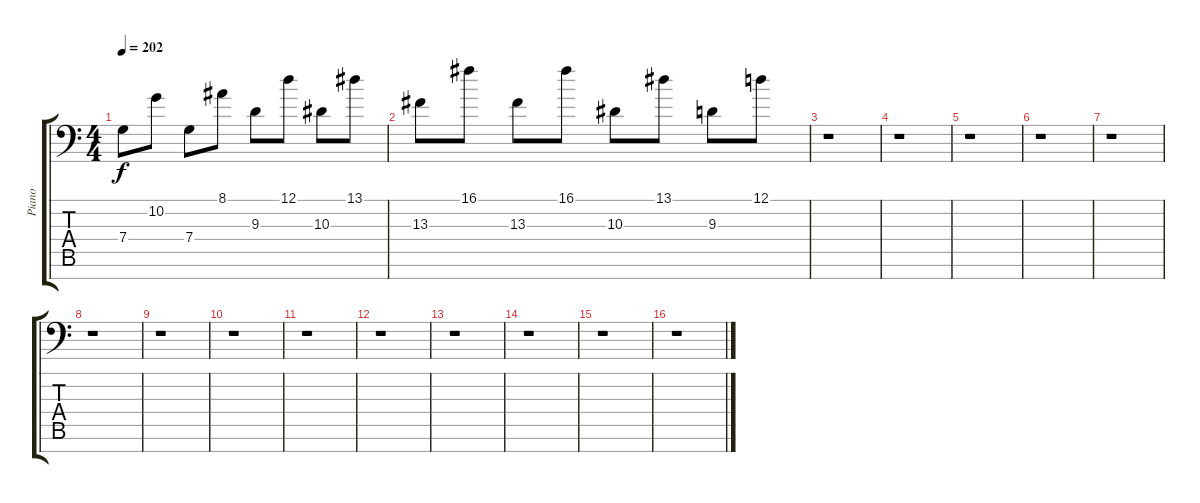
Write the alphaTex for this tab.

\track ("Piano" "Piano") {instrument vibraphone}
\staff {score tabs}
\tuning (D4 A3 F3 C3 G2 D2 G1) {hide}
\ts (4 4)
\tempo 202
\clef f4
\ks c
7.4.8{dy f} 10.2.8 7.4.8 8.1.8 9.3.8 12.1.8 10.3.8 13.1.8 |
13.3.8 16.1.8 13.3.8 16.1.8 10.3.8 13.1.8 9.3.8 12.1.8 |
r.1 |
r.1 |
r.1 |
r.1 |
r.1 |
r.1 |
r.1 |
r.1 |
r.1 |
r.1 |
r.1 |
r.1 |
r.1 |
r.1
